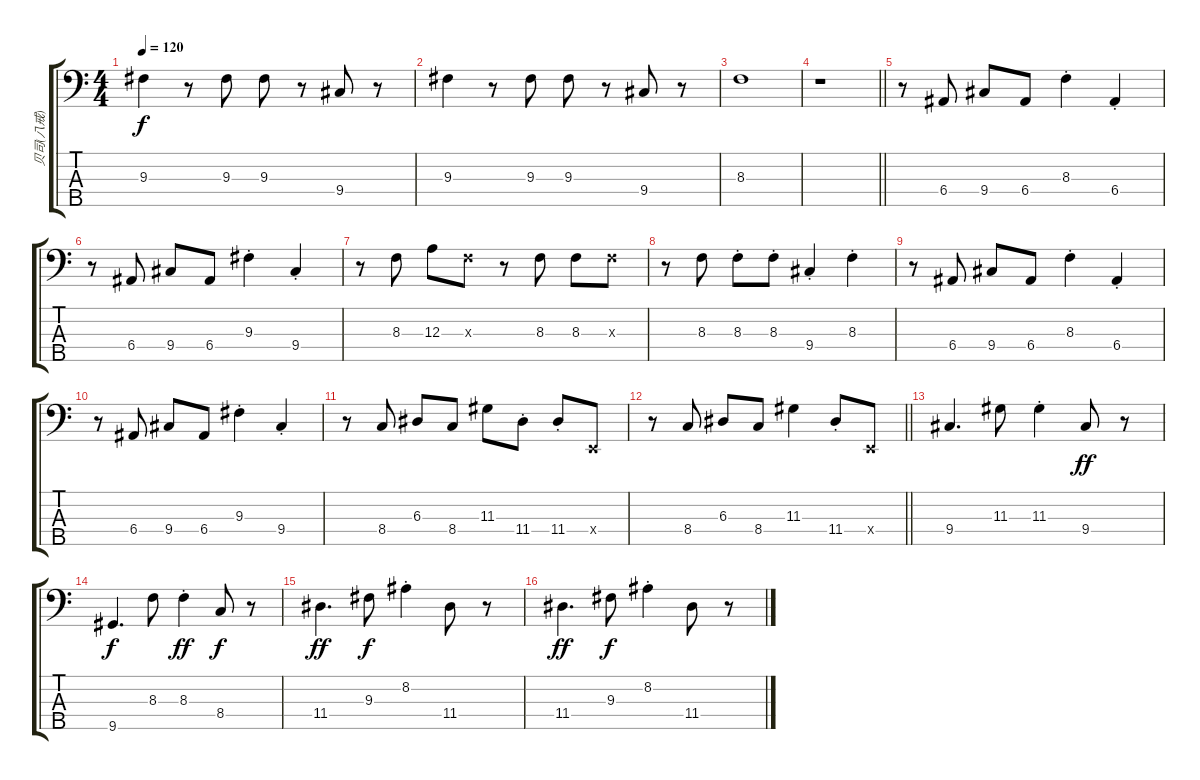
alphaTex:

\track ("贝司(八戒)" "贝司(八戒)") {instrument electricbassfinger}
\staff {score tabs}
\tuning (G2 D2 A1 E1 B0) {hide}
\ts (4 4)
\tempo 120
\clef f4
\ks c
9.3.4{dy f} r.8 9.3.8 9.3.8 r.8 9.4.8 r.8 |
9.3.4 r.8 9.3.8 9.3.8 r.8 9.4.8 r.8 |
8.3.1 |
\barLineRight lightlight
r.1 |
r.8 6.4.8 9.4.8 6.4.8 8.3{st}.4 6.4{st}.4 |
r.8 6.4.8 9.4.8 6.4.8 9.3{st}.4 9.4{st}.4 |
r.8 8.3.8 12.3.8 8.3{x}.8 r.8 8.3.8 8.3.8 8.3{x}.8 |
r.8 8.3.8 8.3{st}.8 8.3{st}.8 9.4{st}.4 8.3{st}.4 |
r.8 6.4.8 9.4.8 6.4.8 8.3{st}.4 6.4{st}.4 |
r.8 6.4.8 9.4.8 6.4.8 9.3{st}.4 9.4{st}.4 |
r.8 8.4.8 6.3.8 8.4.8 11.3.8 11.4{st}.8 11.4{st}.8 0.4{x}.8 |
\barLineRight lightlight
r.8 8.4.8 6.3.8 8.4.8 11.3.4 11.4{st}.8 0.4{x}.8 |
9.4.4{d volume 16 instrument electricbassfinger} 11.3.8 11.3{st}.4 9.4.8{dy ff} r.8 |
9.5.4{d dy f} 8.3.8 8.3{st}.4{dy ff} 8.4.8{dy f} r.8 |
11.4.4{d dy ff} 9.3.8{dy f} 8.2{st}.4 11.4.8 r.8 |
11.4.4{d dy ff} 9.3.8{dy f} 8.2{st}.4 11.4.8 r.8
